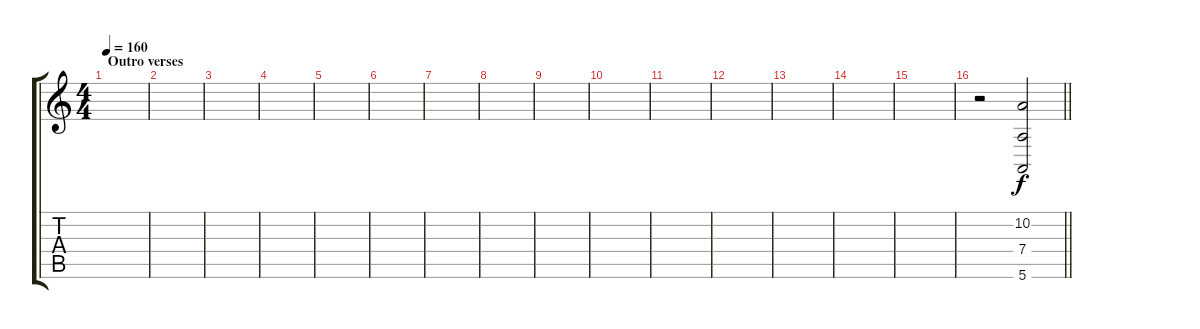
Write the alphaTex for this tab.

\track "" {instrument reversecymbal}
\staff {score tabs}
\tuning (E4 B3 G3 D3 A2 E2) {hide}
\ts (4 4)
\section ("" "Outro verses")
\tempo 160
\clef g2
\ks c
|
|
|
|
|
|
|
|
|
|
|
|
|
|
|
\barLineRight lightlight
r.2 (10.2 7.4 5.6).2
